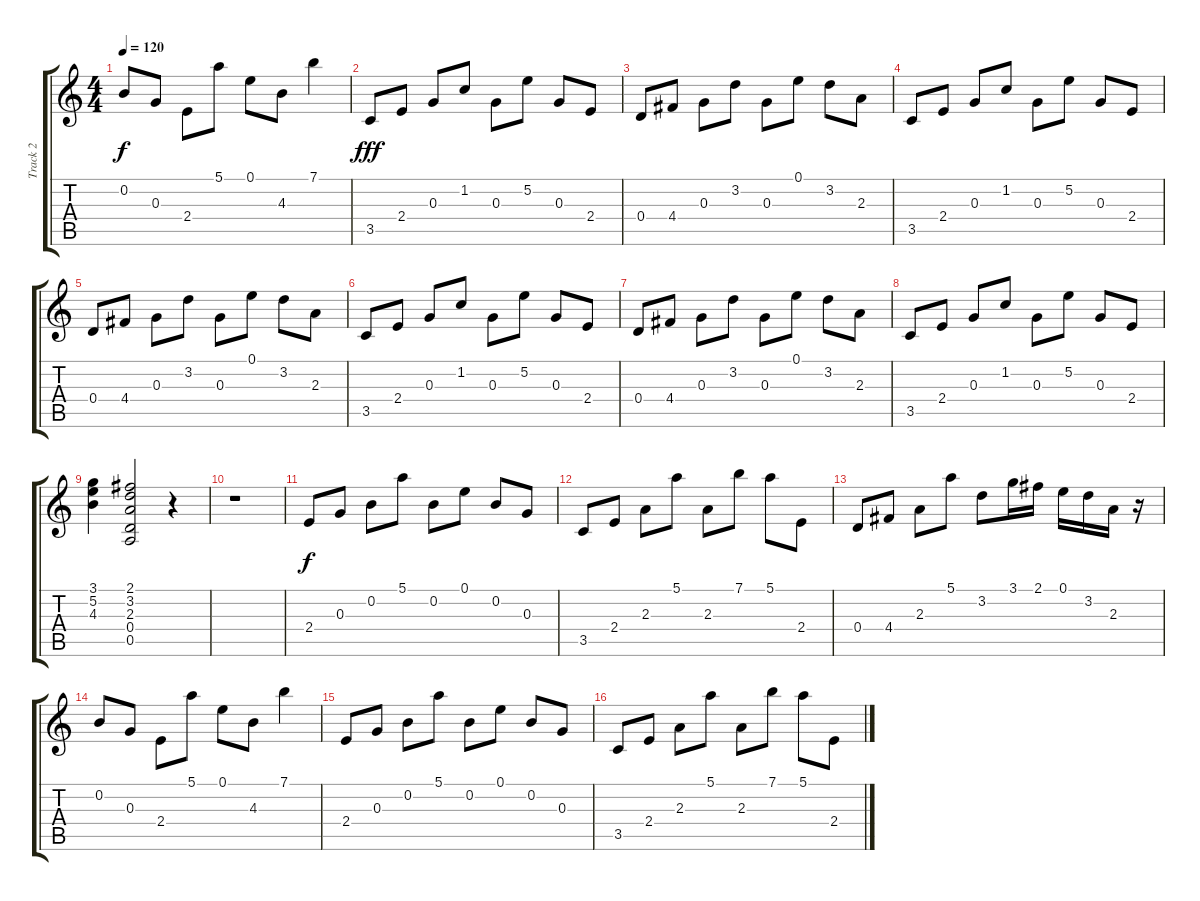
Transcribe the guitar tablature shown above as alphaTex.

\track ("Track 2" "Track 2") {instrument acousticguitarsteel}
\staff {score tabs}
\tuning (E4 B3 G3 D3 A2 E2) {hide}
\ts (4 4)
\tempo 120
\clef g2
\ks c
0.2.8{dy f} 0.3.8 2.4.8 5.1.8 0.1.8 4.3.8 7.1.4 |
3.5.8{dy fff} 2.4.8 0.3.8 1.2.8 0.3.8 5.2.8 0.3.8 2.4.8 |
0.4.8 4.4.8 0.3.8 3.2.8 0.3.8 0.1.8 3.2.8 2.3.8 |
3.5.8 2.4.8 0.3.8 1.2.8 0.3.8 5.2.8 0.3.8 2.4.8 |
0.4.8 4.4.8 0.3.8 3.2.8 0.3.8 0.1.8 3.2.8 2.3.8 |
3.5.8 2.4.8 0.3.8 1.2.8 0.3.8 5.2.8 0.3.8 2.4.8 |
0.4.8 4.4.8 0.3.8 3.2.8 0.3.8 0.1.8 3.2.8 2.3.8 |
3.5.8 2.4.8 0.3.8 1.2.8 0.3.8 5.2.8 0.3.8 2.4.8 |
(3.1 5.2 4.3).4 (2.1 3.2 2.3 0.4 0.5).2 r.4 |
r.1 |
2.4.8{dy f} 0.3.8 0.2.8 5.1.8 0.2.8 0.1.8 0.2.8 0.3.8 |
3.5.8 2.4.8 2.3.8 5.1.8 2.3.8 7.1.8 5.1.8 2.4.8 |
0.4.8 4.4.8 2.3.8 5.1.8 3.2.8 3.1.16 2.1.16 0.1.16 3.2.16 2.3.16 r.16 |
0.2.8 0.3.8 2.4.8 5.1.8 0.1.8 4.3.8 7.1.4 |
2.4.8 0.3.8 0.2.8 5.1.8 0.2.8 0.1.8 0.2.8 0.3.8 |
3.5.8 2.4.8 2.3.8 5.1.8 2.3.8 7.1.8 5.1.8 2.4.8
